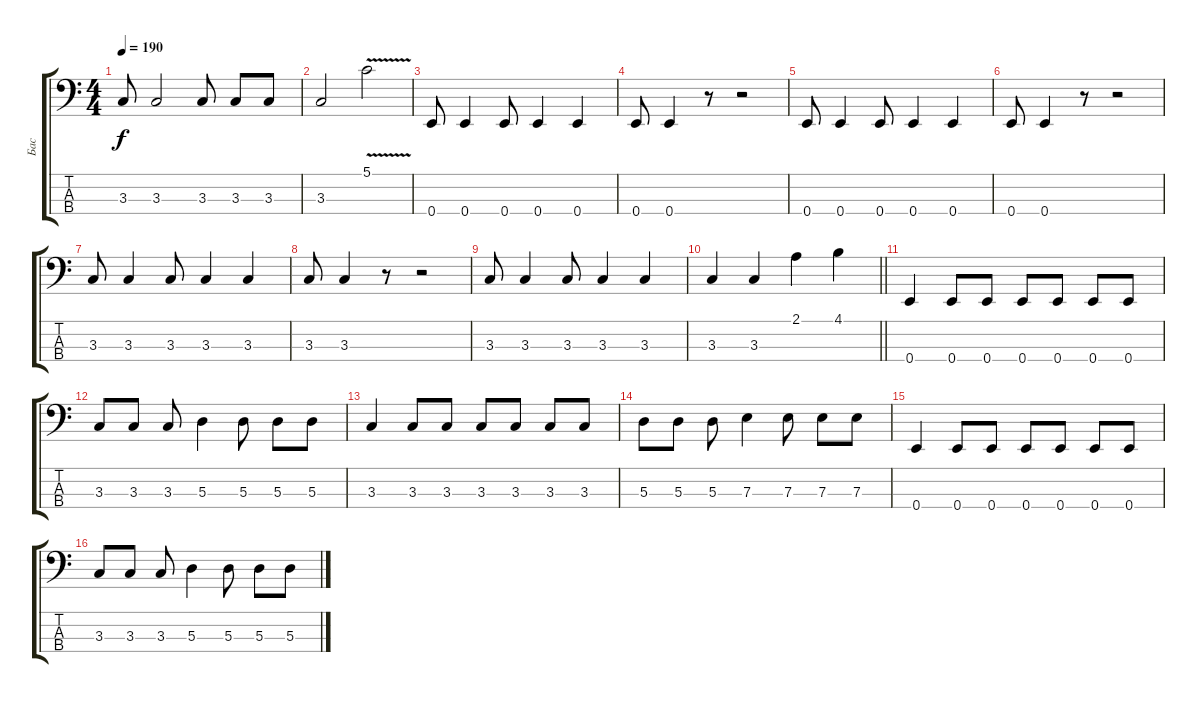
\track ("Бас" "Бас") {instrument electricbassfinger}
\staff {score tabs}
\tuning (G2 D2 A1 E1) {hide}
\ts (4 4)
\tempo 190
\clef f4
\ks c
3.3.8{dy f} 3.3.2 3.3.8 3.3.8 3.3.8 |
3.3.2 5.1{v}.2 |
0.4.8 0.4.4 0.4.8 0.4.4 0.4.4 |
0.4.8 0.4.4 r.8 r.2 |
0.4.8 0.4.4 0.4.8 0.4.4 0.4.4 |
0.4.8 0.4.4 r.8 r.2 |
3.3.8 3.3.4 3.3.8 3.3.4 3.3.4 |
3.3.8 3.3.4 r.8 r.2 |
3.3.8 3.3.4 3.3.8 3.3.4 3.3.4 |
\barLineRight lightlight
3.3.4 3.3.4 2.1.4 4.1.4 |
0.4.4 0.4.8 0.4.8 0.4.8 0.4.8 0.4.8 0.4.8 |
3.3.8 3.3.8 3.3.8 5.3.4 5.3.8 5.3.8 5.3.8 |
3.3.4 3.3.8 3.3.8 3.3.8 3.3.8 3.3.8 3.3.8 |
5.3.8 5.3.8 5.3.8 7.3.4 7.3.8 7.3.8 7.3.8 |
0.4.4 0.4.8 0.4.8 0.4.8 0.4.8 0.4.8 0.4.8 |
3.3.8 3.3.8 3.3.8 5.3.4 5.3.8 5.3.8 5.3.8
